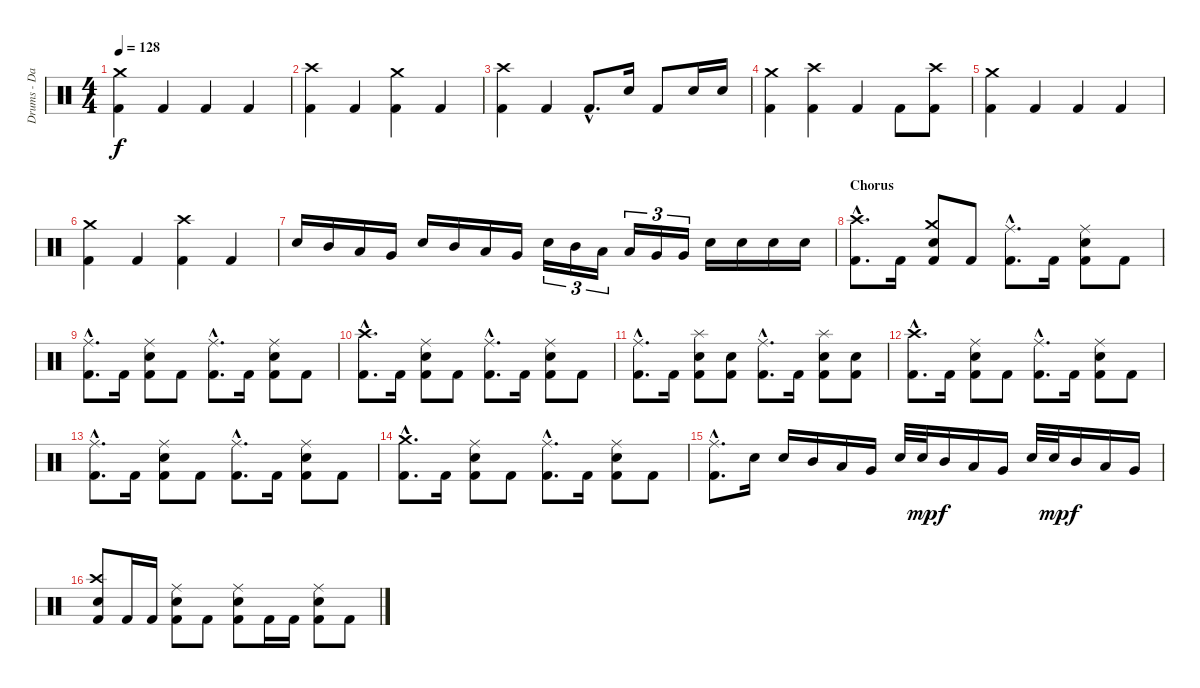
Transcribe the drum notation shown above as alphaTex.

\track ("Drums - Daniel Zimmermann" "Drums - Da") {instrument percussion}
\staff {score}
\articulation defaults
\ts (4 4)
\tempo 128
\clef neutral
\ks c
("Kick (hit) 2" "Crash medium (hit)").4{dy f} "Kick (hit) 2".4 "Kick (hit) 2".4 "Kick (hit) 2".4 |
("Kick (hit) 2" "Crash high (hit)").4 "Kick (hit) 2".4 ("Kick (hit) 2" "Crash medium (hit)").4 "Kick (hit) 2".4 |
("Kick (hit) 2" "Crash high (hit)").4 "Kick (hit) 2".4 "Kick (hit) 2"{hac}.8{d} "Electric Snare (hit)".16 "Kick (hit) 2".8 "Electric Snare (hit)".16 "Electric Snare (hit)".16 |
("Kick (hit) 2" "Crash medium (hit)").4 ("Kick (hit) 2" "Crash high (hit)").4 "Kick (hit) 2".4 "Kick (hit) 2".8 ("Kick (hit) 2" "Crash high (hit)").8 |
("Kick (hit) 2" "Crash medium (hit)").4 "Kick (hit) 2".4 "Kick (hit) 2".4 "Kick (hit) 2".4 |
("Kick (hit) 2" "Crash medium (hit)").4 "Kick (hit) 2".4 ("Kick (hit) 2" "Crash high (hit)").4 "Kick (hit) 2".4 |
"Electric Snare (hit)".16 "Mid Tom (hit)".16 "Low Tom (hit)".16 "Very Low Tom (hit)".16 "Electric Snare (hit)".16 "Mid Tom (hit)".16 "Low Tom (hit)".16 "Very Low Tom (hit)".16 "Electric Snare (hit)".16{tu (3 2)} "Mid Tom (hit)".16{tu (3 2)} "Low Tom (hit)".16{tu (3 2)} "Low Tom (hit)".16{tu (3 2)} "Very Low Tom (hit)".16{tu (3 2)} "Very Low Tom (hit)".16{tu (3 2)} "Electric Snare (hit)".16 "Electric Snare (hit)".16 "Electric Snare (hit)".16 "Electric Snare (hit)".16 |
\section ("" "Chorus")
("Kick (hit) 2"{hac} "Crash high (hit)"{hac}).8{d} "Kick (hit) 2".16 ("Kick (hit) 2" "Electric Snare (hit)" "Crash medium (hit)").8 "Kick (hit) 2".8 ("Kick (hit) 2"{hac} "Ride (middle)"{hac}).8{d} "Kick (hit) 2".16 ("Kick (hit) 2" "Electric Snare (hit)" "Ride (middle)").8 "Kick (hit) 2".8 |
("Kick (hit) 2"{hac} "Ride (middle)"{hac}).8{d} "Kick (hit) 2".16 ("Kick (hit) 2" "Electric Snare (hit)" "Ride (middle)").8 "Kick (hit) 2".8 ("Kick (hit) 2"{hac} "Ride (middle)"{hac}).8{d} "Kick (hit) 2".16 ("Kick (hit) 2" "Electric Snare (hit)" "Ride (middle)").8 "Kick (hit) 2".8 |
("Kick (hit) 2"{hac} "Crash high (hit)"{hac}).8{d} "Kick (hit) 2".16 ("Kick (hit) 2" "Electric Snare (hit)" "Ride (middle)").8 "Kick (hit) 2".8 ("Kick (hit) 2"{hac} "Ride (middle)"{hac}).8{d} "Kick (hit) 2".16 ("Kick (hit) 2" "Electric Snare (hit)" "Ride (middle)").8 "Kick (hit) 2".8 |
("Kick (hit) 2"{hac} "Ride (middle)"{hac}).8{d} "Kick (hit) 2".16 ("Kick (hit) 2" "Electric Snare (hit)" "Splash (hit)").8 ("Kick (hit) 2" "Electric Snare (hit)").8 ("Kick (hit) 2"{hac} "Ride (middle)"{hac}).8{d} "Kick (hit) 2".16 ("Kick (hit) 2" "Electric Snare (hit)" "Splash (hit)").8 ("Kick (hit) 2" "Electric Snare (hit)").8 |
("Kick (hit) 2"{hac} "Crash high (hit)"{hac}).8{d} "Kick (hit) 2".16 ("Kick (hit) 2" "Electric Snare (hit)" "Ride (middle)").8 "Kick (hit) 2".8 ("Kick (hit) 2"{hac} "Ride (middle)"{hac}).8{d} "Kick (hit) 2".16 ("Kick (hit) 2" "Electric Snare (hit)" "Ride (middle)").8 "Kick (hit) 2".8 |
("Kick (hit) 2"{hac} "Ride (middle)"{hac}).8{d} "Kick (hit) 2".16 ("Kick (hit) 2" "Electric Snare (hit)" "Ride (middle)").8 "Kick (hit) 2".8 ("Kick (hit) 2"{hac} "Ride (middle)"{hac}).8{d} "Kick (hit) 2".16 ("Kick (hit) 2" "Electric Snare (hit)" "Ride (middle)").8 "Kick (hit) 2".8 |
("Kick (hit) 2"{hac} "Crash medium (hit)"{hac}).8{d} "Kick (hit) 2".16 ("Kick (hit) 2" "Electric Snare (hit)" "Ride (middle)").8 "Kick (hit) 2".8 ("Kick (hit) 2"{hac} "Ride (middle)"{hac}).8{d} "Kick (hit) 2".16 ("Kick (hit) 2" "Electric Snare (hit)" "Ride (middle)").8 "Kick (hit) 2".8 |
("Kick (hit) 2"{hac} "Ride (middle)"{hac}).8{d} "Electric Snare (hit)".16 "Electric Snare (hit)".16 "Mid Tom (hit)".16 "Low Tom (hit)".16 "Very Low Tom (hit)".16 "Electric Snare (hit)".32 "Electric Snare (hit)".32{dy mp} "Mid Tom (hit)".16{dy f} "Low Tom (hit)".16 "Very Low Tom (hit)".16 "Electric Snare (hit)".32 "Electric Snare (hit)".32{dy mp} "Mid Tom (hit)".16{dy f} "Low Tom (hit)".16 "Very Low Tom (hit)".16 |
("Kick (hit) 2" "Electric Snare (hit)" "Crash high (hit)").8 "Kick (hit) 2".16 "Kick (hit) 2".16 ("Kick (hit) 2" "Electric Snare (hit)" "Ride (middle)").8 "Kick (hit) 2".8 ("Kick (hit) 2" "Electric Snare (hit)" "Ride (middle)").8 "Kick (hit) 2".16 "Kick (hit) 2".16 ("Kick (hit) 2" "Electric Snare (hit)" "Ride (middle)").8 "Kick (hit) 2".8
